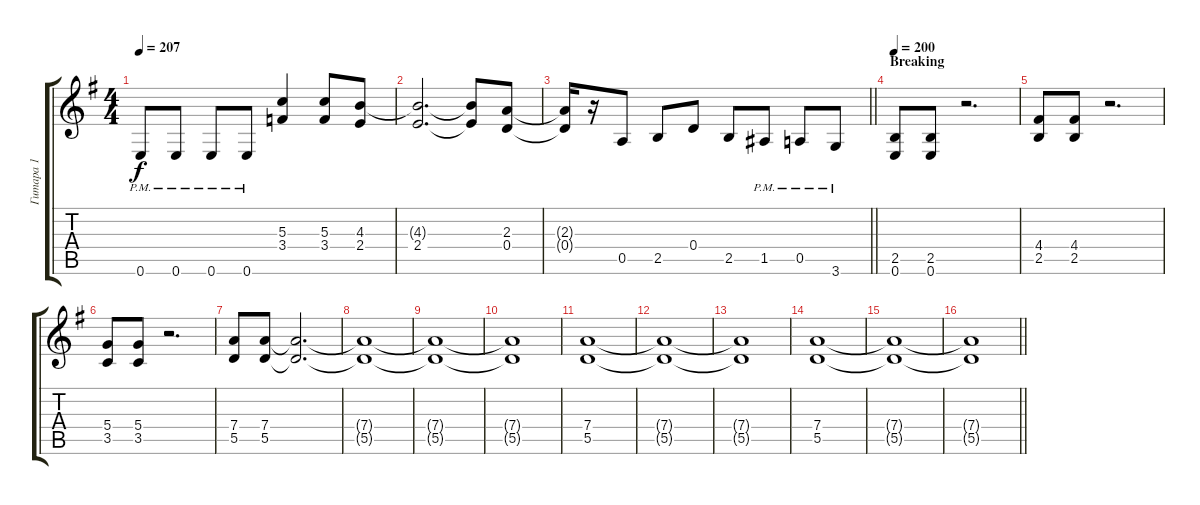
\track ("Гитара 1" "Гитара 1") {instrument distortionguitar}
\staff {score tabs}
\tuning (E4 B3 G3 D3 A2 E2) {hide}
\ts (4 4)
\tempo 207
\clef g2
\ks eminor
0.6{pm}.8{dy f} 0.6{pm}.8 0.6{pm}.8 0.6{pm}.8 (5.3 3.4).4 (5.3 3.4).8 (4.3 2.4).8 |
(4.3{t} 2.4).2{d} (4.3{t} 2.4{t}).8 (2.3 0.4).8 |
\barLineRight lightlight
(2.3{t} 0.4{t}).16 r.16 0.5.8 2.5.8 0.4.8 2.5.8 1.5{pm}.8 0.5{pm}.8 3.6{pm}.8 |
\section ("" "Breaking")
\tempo 200
(2.5 0.6).8 (2.5 0.6).8 r.2{d} |
(4.4 2.5).8 (4.4 2.5).8 r.2{d} |
(5.4 3.5).8 (5.4 3.5).8 r.2{d} |
(7.4 5.5).8 (7.4 5.5).8 (7.4{t} 5.5{t}).2{d} |
(7.4{t} 5.5{t}).1 |
(7.4{t} 5.5{t}).1 |
(7.4{t} 5.5{t}).1 |
(7.4 5.5).1 |
(7.4{t} 5.5{t}).1 |
(7.4{t} 5.5{t}).1 |
(7.4 5.5).1 |
(7.4{t} 5.5{t}).1 |
\barLineRight lightlight
(7.4{t} 5.5{t}).1
